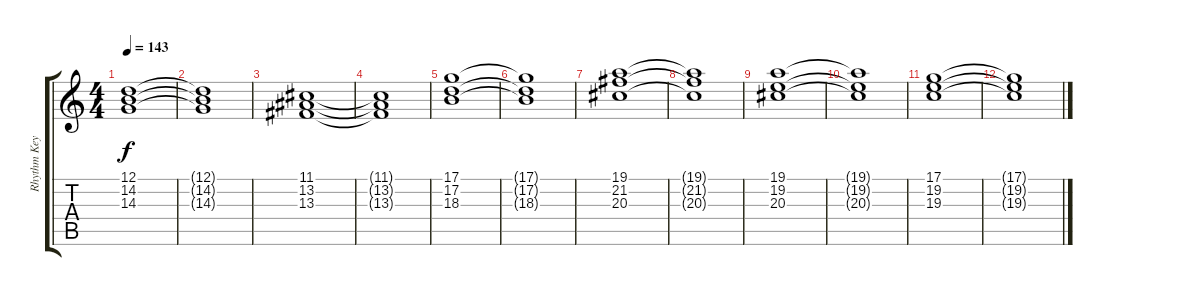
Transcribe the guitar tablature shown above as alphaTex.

\track ("Rhythm Keyboard" "Rhythm Key") {instrument stringensemble1}
\staff {score tabs}
\tuning (D4 A3 F3 C3 G2 D2) {hide}
\ts (4 4)
\tempo 143
\clef g2
\ks c
(12.1 14.2 14.3).1{dy f} |
(12.1{t} 14.2{t} 14.3{t}).1 |
(11.1 13.2 13.3).1 |
(11.1{t} 13.2{t} 13.3{t}).1 |
(17.1 17.2 18.3).1 |
(17.1{t} 17.2{t} 18.3{t}).1 |
(19.1 21.2 20.3).1 |
(19.1{t} 21.2{t} 20.3{t}).1 |
(19.1 19.2 20.3).1 |
(19.1{t} 19.2{t} 20.3{t}).1 |
(17.1 19.2 19.3).1 |
(17.1{t} 19.2{t} 19.3{t}).1
